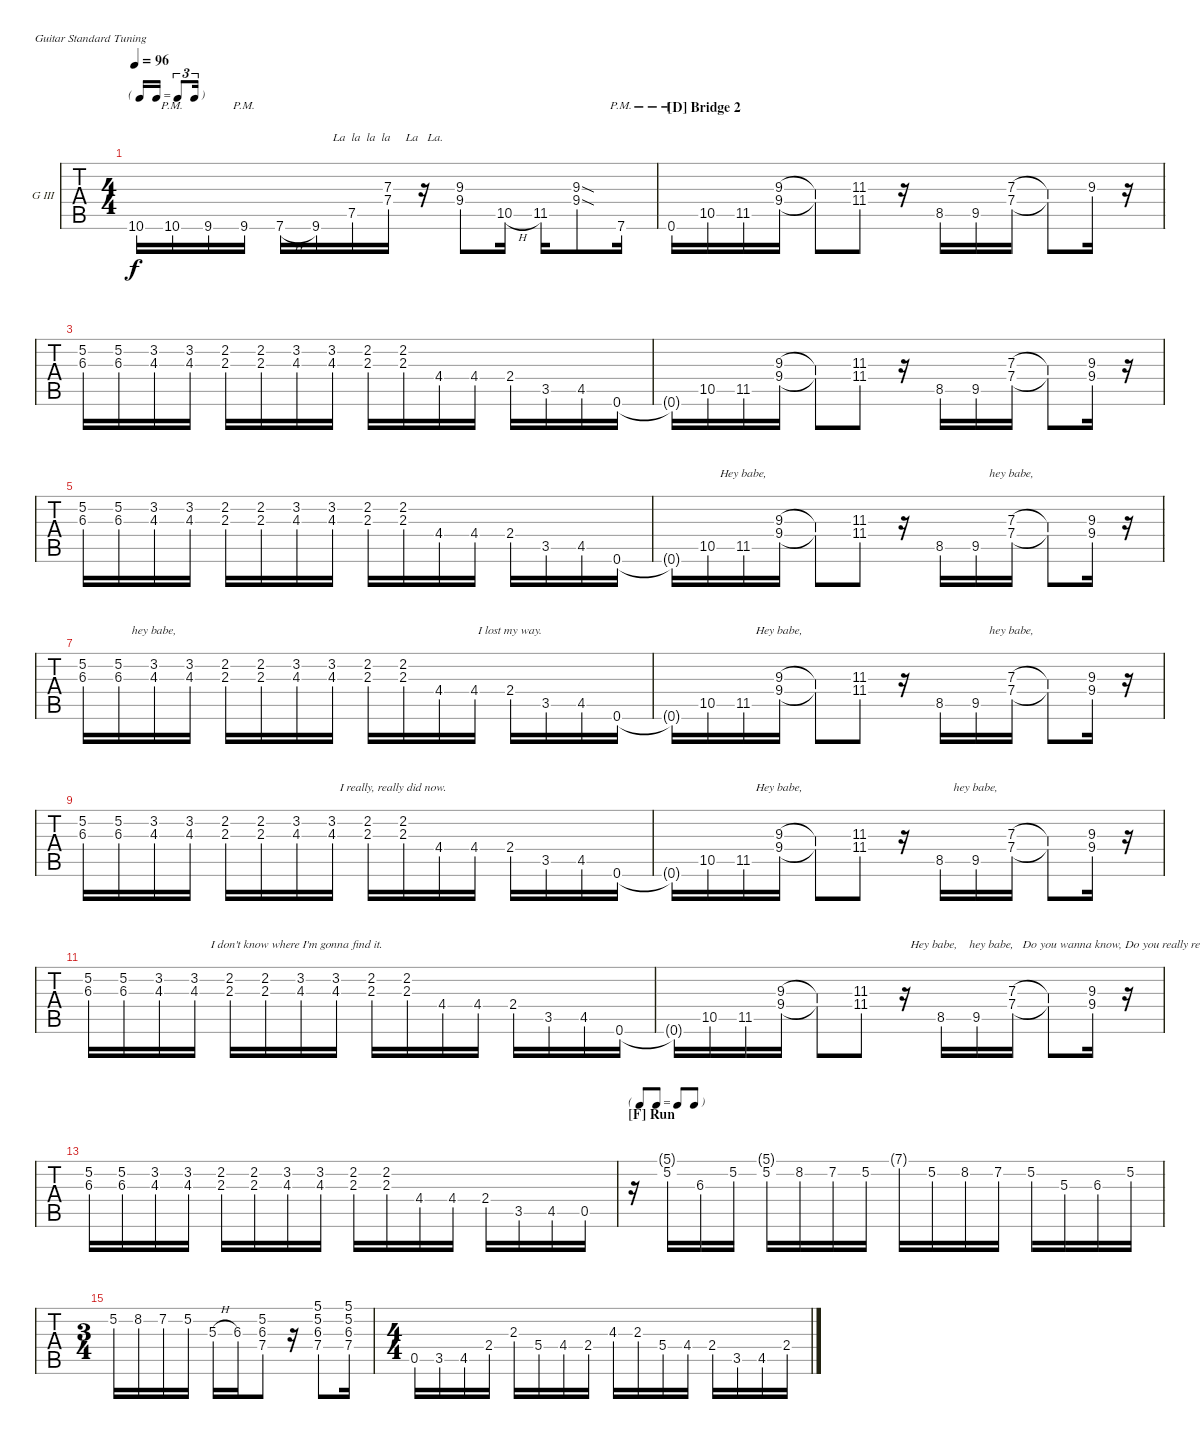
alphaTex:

\bracketExtendMode nobrackets
\firstSystemTrackNameOrientation horizontal
\otherSystemsTrackNameOrientation horizontal
\defaultBarNumberDisplay FirstOfSystem
\track ("Guitar III" "G III") {instrument overdrivenguitar}
\staff {tabs}
\tuning (E4 B3 G3 D3 A2 E2)
\ts (4 4)
\tf triplet16th
\tempo 96
\clef g2
\ks a
10.6.16{lyrics (0 "") lyrics (1 "") lyrics (2 "") lyrics (3 "") lyrics (4 "") dy f} 10.6{pm}.16{lyrics (0 "") lyrics (1 "") lyrics (2 "") lyrics (3 "") lyrics (4 "")} 9.6.16{lyrics (0 "") lyrics (1 "") lyrics (2 "") lyrics (3 "") lyrics (4 "")} 9.6{pm}.16{lyrics (0 "") lyrics (1 "") lyrics (2 "") lyrics (3 "") lyrics (4 "")} 7.6{h}.16{lyrics (0 "") lyrics (1 "") lyrics (2 "") lyrics (3 "") lyrics (4 "")} 9.6.16{lyrics (0 "") lyrics (1 "") lyrics (2 "") lyrics (3 "") lyrics (4 "")} 7.5.16{lyrics (0 "") lyrics (1 "") lyrics (2 "") lyrics (3 "") lyrics (4 "")} (7.3 7.4).16{lyrics (0 "") lyrics (1 "") lyrics (2 "") lyrics (3 "La  la  la  la     La   La.") lyrics (4 "")} r.16 (9.3{st} 9.4{st}).8{lyrics (0 "") lyrics (1 "") lyrics (2 "") lyrics (3 "") lyrics (4 "")} 10.5{h}.16{lyrics (0 "") lyrics (1 "") lyrics (2 "") lyrics (3 "") lyrics (4 "")} 11.5.16{lyrics (0 "") lyrics (1 "") lyrics (2 "") lyrics (3 "") lyrics (4 "")} (9.3{sod} 9.4{sod}).8{lyrics (0 "") lyrics (1 "") lyrics (2 "") lyrics (3 "") lyrics (4 "")} 7.6{pm}.16{lyrics (0 "") lyrics (1 "") lyrics (2 "") lyrics (3 "") lyrics (4 "")} |
\section ("D" "Bridge 2")
0.6{pm}.16{lyrics (0 "") lyrics (1 "") lyrics (2 "") lyrics (3 "") lyrics (4 "")} 10.5.16{lyrics (0 "") lyrics (1 "") lyrics (2 "") lyrics (3 "") lyrics (4 "")} 11.5.16{lyrics (0 "") lyrics (1 "") lyrics (2 "") lyrics (3 "") lyrics (4 "")} (9.3 9.4).16{lyrics (0 "") lyrics (1 "") lyrics (2 "") lyrics (3 "") lyrics (4 "")} (9.3{t} 9.4{t}).8{lyrics (0 "") lyrics (1 "") lyrics (2 "") lyrics (3 "") lyrics (4 "")} (11.3{st} 11.4{st}).8{lyrics (0 "") lyrics (1 "") lyrics (2 "") lyrics (3 "") lyrics (4 "")} r.16 8.5.16{lyrics (0 "") lyrics (1 "") lyrics (2 "") lyrics (3 "") lyrics (4 "")} 9.5.16{lyrics (0 "") lyrics (1 "") lyrics (2 "") lyrics (3 "") lyrics (4 "")} (7.3 7.4).16{lyrics (0 "") lyrics (1 "") lyrics (2 "") lyrics (3 "") lyrics (4 "")} (7.3{t} 7.4{t}).8{lyrics (0 "") lyrics (1 "") lyrics (2 "") lyrics (3 "") lyrics (4 "")} 9.3.16{lyrics (0 "") lyrics (1 "") lyrics (2 "") lyrics (3 "") lyrics (4 "")} r.16 |
(5.2 6.3).16{lyrics (0 "") lyrics (1 "") lyrics (2 "") lyrics (3 "") lyrics (4 "")} (5.2 6.3).16{lyrics (0 "") lyrics (1 "") lyrics (2 "") lyrics (3 "") lyrics (4 "")} (3.2 4.3).16{lyrics (0 "") lyrics (1 "") lyrics (2 "") lyrics (3 "") lyrics (4 "")} (3.2 4.3).16{lyrics (0 "") lyrics (1 "") lyrics (2 "") lyrics (3 "") lyrics (4 "")} (2.2 2.3).16{lyrics (0 "") lyrics (1 "") lyrics (2 "") lyrics (3 "") lyrics (4 "")} (2.2 2.3).16{lyrics (0 "") lyrics (1 "") lyrics (2 "") lyrics (3 "") lyrics (4 "")} (3.2 4.3).16{lyrics (0 "") lyrics (1 "") lyrics (2 "") lyrics (3 "") lyrics (4 "")} (3.2 4.3).16{lyrics (0 "") lyrics (1 "") lyrics (2 "") lyrics (3 "") lyrics (4 "")} (2.2 2.3).16{lyrics (0 "") lyrics (1 "") lyrics (2 "") lyrics (3 "") lyrics (4 "")} (2.2 2.3).16{lyrics (0 "") lyrics (1 "") lyrics (2 "") lyrics (3 "") lyrics (4 "")} 4.4.16{lyrics (0 "") lyrics (1 "") lyrics (2 "") lyrics (3 "") lyrics (4 "")} 4.4.16{lyrics (0 "") lyrics (1 "") lyrics (2 "") lyrics (3 "") lyrics (4 "")} 2.4.16{lyrics (0 "") lyrics (1 "") lyrics (2 "") lyrics (3 "") lyrics (4 "")} 3.5.16{lyrics (0 "") lyrics (1 "") lyrics (2 "") lyrics (3 "") lyrics (4 "")} 4.5.16{lyrics (0 "") lyrics (1 "") lyrics (2 "") lyrics (3 "") lyrics (4 "")} 0.6.16{lyrics (0 "") lyrics (1 "") lyrics (2 "") lyrics (3 "") lyrics (4 "")} |
0.6{t}.16{lyrics (0 "") lyrics (1 "") lyrics (2 "") lyrics (3 "") lyrics (4 "")} 10.5.16{lyrics (0 "") lyrics (1 "") lyrics (2 "") lyrics (3 "") lyrics (4 "")} 11.5.16{lyrics (0 "") lyrics (1 "") lyrics (2 "") lyrics (3 "") lyrics (4 "")} (9.3 9.4).16{lyrics (0 "") lyrics (1 "") lyrics (2 "") lyrics (3 "") lyrics (4 "")} (9.3{t} 9.4{t}).8{lyrics (0 "") lyrics (1 "") lyrics (2 "") lyrics (3 "") lyrics (4 "")} (11.3{st} 11.4{st}).8{lyrics (0 "") lyrics (1 "") lyrics (2 "") lyrics (3 "") lyrics (4 "")} r.16 8.5.16{lyrics (0 "") lyrics (1 "") lyrics (2 "") lyrics (3 "") lyrics (4 "")} 9.5.16{lyrics (0 "") lyrics (1 "") lyrics (2 "") lyrics (3 "") lyrics (4 "")} (7.3 7.4).16{lyrics (0 "") lyrics (1 "") lyrics (2 "") lyrics (3 "") lyrics (4 "")} (7.3{t} 7.4{t}).8{lyrics (0 "") lyrics (1 "") lyrics (2 "") lyrics (3 "") lyrics (4 "")} (9.3 9.4).16{lyrics (0 "") lyrics (1 "") lyrics (2 "") lyrics (3 "") lyrics (4 "")} r.16 |
(5.2 6.3).16{lyrics (0 "") lyrics (1 "") lyrics (2 "") lyrics (3 "") lyrics (4 "")} (5.2 6.3).16{lyrics (0 "") lyrics (1 "") lyrics (2 "") lyrics (3 "") lyrics (4 "")} (3.2 4.3).16{lyrics (0 "") lyrics (1 "") lyrics (2 "") lyrics (3 "") lyrics (4 "")} (3.2 4.3).16{lyrics (0 "") lyrics (1 "") lyrics (2 "") lyrics (3 "") lyrics (4 "")} (2.2 2.3).16{lyrics (0 "") lyrics (1 "") lyrics (2 "") lyrics (3 "") lyrics (4 "")} (2.2 2.3).16{lyrics (0 "") lyrics (1 "") lyrics (2 "") lyrics (3 "") lyrics (4 "")} (3.2 4.3).16{lyrics (0 "") lyrics (1 "") lyrics (2 "") lyrics (3 "") lyrics (4 "")} (3.2 4.3).16{lyrics (0 "") lyrics (1 "") lyrics (2 "") lyrics (3 "") lyrics (4 "")} (2.2 2.3).16{lyrics (0 "") lyrics (1 "") lyrics (2 "") lyrics (3 "") lyrics (4 "")} (2.2 2.3).16{lyrics (0 "") lyrics (1 "") lyrics (2 "") lyrics (3 "") lyrics (4 "")} 4.4.16{lyrics (0 "") lyrics (1 "") lyrics (2 "") lyrics (3 "") lyrics (4 "")} 4.4.16{lyrics (0 "") lyrics (1 "") lyrics (2 "") lyrics (3 "") lyrics (4 "")} 2.4.16{lyrics (0 "") lyrics (1 "") lyrics (2 "") lyrics (3 "") lyrics (4 "")} 3.5.16{lyrics (0 "") lyrics (1 "") lyrics (2 "") lyrics (3 "") lyrics (4 "")} 4.5.16{lyrics (0 "") lyrics (1 "") lyrics (2 "") lyrics (3 "") lyrics (4 "")} 0.6.16{lyrics (0 "") lyrics (1 "") lyrics (2 "") lyrics (3 "") lyrics (4 "")} |
0.6{t}.16{lyrics (0 "") lyrics (1 "") lyrics (2 "") lyrics (3 "") lyrics (4 "")} 10.5.16{lyrics (0 "") lyrics (1 "") lyrics (2 "") lyrics (3 "") lyrics (4 "")} 11.5.16{lyrics (0 "") lyrics (1 "") lyrics (2 "") lyrics (3 "") lyrics (4 "Hey babe,")} (9.3 9.4).16{lyrics (0 "") lyrics (1 "") lyrics (2 "") lyrics (3 "") lyrics (4 "")} (9.3{t} 9.4{t}).8{lyrics (0 "") lyrics (1 "") lyrics (2 "") lyrics (3 "") lyrics (4 "")} (11.3{st} 11.4{st}).8{lyrics (0 "") lyrics (1 "") lyrics (2 "") lyrics (3 "") lyrics (4 "")} r.16 8.5.16{lyrics (0 "") lyrics (1 "") lyrics (2 "") lyrics (3 "") lyrics (4 "")} 9.5.16{lyrics (0 "") lyrics (1 "") lyrics (2 "") lyrics (3 "") lyrics (4 "")} (7.3 7.4).16{lyrics (0 "") lyrics (1 "") lyrics (2 "") lyrics (3 "") lyrics (4 "hey babe,")} (7.3{t} 7.4{t}).8{lyrics (0 "") lyrics (1 "") lyrics (2 "") lyrics (3 "") lyrics (4 "")} (9.3 9.4).16{lyrics (0 "") lyrics (1 "") lyrics (2 "") lyrics (3 "") lyrics (4 "")} r.16 |
(5.2 6.3).16{lyrics (0 "") lyrics (1 "") lyrics (2 "") lyrics (3 "") lyrics (4 "")} (5.2 6.3).16{lyrics (0 "") lyrics (1 "") lyrics (2 "") lyrics (3 "") lyrics (4 "")} (3.2 4.3).16{lyrics (0 "") lyrics (1 "") lyrics (2 "") lyrics (3 "") lyrics (4 "hey babe,")} (3.2 4.3).16{lyrics (0 "") lyrics (1 "") lyrics (2 "") lyrics (3 "") lyrics (4 "")} (2.2 2.3).16{lyrics (0 "") lyrics (1 "") lyrics (2 "") lyrics (3 "") lyrics (4 "")} (2.2 2.3).16{lyrics (0 "") lyrics (1 "") lyrics (2 "") lyrics (3 "") lyrics (4 "")} (3.2 4.3).16{lyrics (0 "") lyrics (1 "") lyrics (2 "") lyrics (3 "") lyrics (4 "")} (3.2 4.3).16{lyrics (0 "") lyrics (1 "") lyrics (2 "") lyrics (3 "") lyrics (4 "")} (2.2 2.3).16{lyrics (0 "") lyrics (1 "") lyrics (2 "") lyrics (3 "") lyrics (4 "")} (2.2 2.3).16{lyrics (0 "") lyrics (1 "") lyrics (2 "") lyrics (3 "") lyrics (4 "")} 4.4.16{lyrics (0 "") lyrics (1 "") lyrics (2 "") lyrics (3 "") lyrics (4 "")} 4.4.16{lyrics (0 "") lyrics (1 "") lyrics (2 "") lyrics (3 "") lyrics (4 "")} 2.4.16{lyrics (0 "") lyrics (1 "") lyrics (2 "") lyrics (3 "") lyrics (4 "I lost my way.")} 3.5.16{lyrics (0 "") lyrics (1 "") lyrics (2 "") lyrics (3 "") lyrics (4 "")} 4.5.16{lyrics (0 "") lyrics (1 "") lyrics (2 "") lyrics (3 "") lyrics (4 "")} 0.6.16{lyrics (0 "") lyrics (1 "") lyrics (2 "") lyrics (3 "") lyrics (4 "")} |
0.6{t}.16{lyrics (0 "") lyrics (1 "") lyrics (2 "") lyrics (3 "") lyrics (4 "")} 10.5.16{lyrics (0 "") lyrics (1 "") lyrics (2 "") lyrics (3 "") lyrics (4 "")} 11.5.16{lyrics (0 "") lyrics (1 "") lyrics (2 "") lyrics (3 "") lyrics (4 "")} (9.3 9.4).16{lyrics (0 "") lyrics (1 "") lyrics (2 "") lyrics (3 "") lyrics (4 "Hey babe,")} (9.3{t} 9.4{t}).8{lyrics (0 "") lyrics (1 "") lyrics (2 "") lyrics (3 "") lyrics (4 "")} (11.3{st} 11.4{st}).8{lyrics (0 "") lyrics (1 "") lyrics (2 "") lyrics (3 "") lyrics (4 "")} r.16 8.5.16{lyrics (0 "") lyrics (1 "") lyrics (2 "") lyrics (3 "") lyrics (4 "")} 9.5.16{lyrics (0 "") lyrics (1 "") lyrics (2 "") lyrics (3 "") lyrics (4 "")} (7.3 7.4).16{lyrics (0 "") lyrics (1 "") lyrics (2 "") lyrics (3 "") lyrics (4 "hey babe,")} (7.3{t} 7.4{t}).8{lyrics (0 "") lyrics (1 "") lyrics (2 "") lyrics (3 "") lyrics (4 "")} (9.3 9.4).16{lyrics (0 "") lyrics (1 "") lyrics (2 "") lyrics (3 "") lyrics (4 "")} r.16 |
(5.2 6.3).16{lyrics (0 "") lyrics (1 "") lyrics (2 "") lyrics (3 "") lyrics (4 "")} (5.2 6.3).16{lyrics (0 "") lyrics (1 "") lyrics (2 "") lyrics (3 "") lyrics (4 "")} (3.2 4.3).16{lyrics (0 "") lyrics (1 "") lyrics (2 "") lyrics (3 "") lyrics (4 "")} (3.2 4.3).16{lyrics (0 "") lyrics (1 "") lyrics (2 "") lyrics (3 "") lyrics (4 "")} (2.2 2.3).16{lyrics (0 "") lyrics (1 "") lyrics (2 "") lyrics (3 "") lyrics (4 "")} (2.2 2.3).16{lyrics (0 "") lyrics (1 "") lyrics (2 "") lyrics (3 "") lyrics (4 "")} (3.2 4.3).16{lyrics (0 "") lyrics (1 "") lyrics (2 "") lyrics (3 "") lyrics (4 "")} (3.2 4.3).16{lyrics (0 "") lyrics (1 "") lyrics (2 "") lyrics (3 "") lyrics (4 "")} (2.2 2.3).16{lyrics (0 "") lyrics (1 "") lyrics (2 "") lyrics (3 "") lyrics (4 "                 I really, really did now.")} (2.2 2.3).16{lyrics (0 "") lyrics (1 "") lyrics (2 "") lyrics (3 "") lyrics (4 "")} 4.4.16{lyrics (0 "") lyrics (1 "") lyrics (2 "") lyrics (3 "") lyrics (4 "")} 4.4.16{lyrics (0 "") lyrics (1 "") lyrics (2 "") lyrics (3 "") lyrics (4 "")} 2.4.16{lyrics (0 "") lyrics (1 "") lyrics (2 "") lyrics (3 "") lyrics (4 "")} 3.5.16{lyrics (0 "") lyrics (1 "") lyrics (2 "") lyrics (3 "") lyrics (4 "")} 4.5.16{lyrics (0 "") lyrics (1 "") lyrics (2 "") lyrics (3 "") lyrics (4 "")} 0.6.16{lyrics (0 "") lyrics (1 "") lyrics (2 "") lyrics (3 "") lyrics (4 "")} |
0.6{t}.16{lyrics (0 "") lyrics (1 "") lyrics (2 "") lyrics (3 "") lyrics (4 "")} 10.5.16{lyrics (0 "") lyrics (1 "") lyrics (2 "") lyrics (3 "") lyrics (4 "")} 11.5.16{lyrics (0 "") lyrics (1 "") lyrics (2 "") lyrics (3 "") lyrics (4 "")} (9.3 9.4).16{lyrics (0 "") lyrics (1 "") lyrics (2 "") lyrics (3 "") lyrics (4 "Hey babe,")} (9.3{t} 9.4{t}).8{lyrics (0 "") lyrics (1 "") lyrics (2 "") lyrics (3 "") lyrics (4 "")} (11.3{st} 11.4{st}).8{lyrics (0 "") lyrics (1 "") lyrics (2 "") lyrics (3 "") lyrics (4 "")} r.16 8.5.16{lyrics (0 "") lyrics (1 "") lyrics (2 "") lyrics (3 "") lyrics (4 "")} 9.5.16{lyrics (0 "") lyrics (1 "") lyrics (2 "") lyrics (3 "") lyrics (4 "hey babe,")} (7.3 7.4).16{lyrics (0 "") lyrics (1 "") lyrics (2 "") lyrics (3 "") lyrics (4 "")} (7.3{t} 7.4{t}).8{lyrics (0 "") lyrics (1 "") lyrics (2 "") lyrics (3 "") lyrics (4 "")} (9.3 9.4).16{lyrics (0 "") lyrics (1 "") lyrics (2 "") lyrics (3 "") lyrics (4 "")} r.16 |
(5.2 6.3).16{lyrics (0 "") lyrics (1 "") lyrics (2 "") lyrics (3 "") lyrics (4 "")} (5.2 6.3).16{lyrics (0 "") lyrics (1 "") lyrics (2 "") lyrics (3 "") lyrics (4 "")} (3.2 4.3).16{lyrics (0 "") lyrics (1 "") lyrics (2 "") lyrics (3 "") lyrics (4 "")} (3.2 4.3).16{lyrics (0 "") lyrics (1 "") lyrics (2 "") lyrics (3 "") lyrics (4 "")} (2.2 2.3).16{lyrics (0 "") lyrics (1 "") lyrics (2 "") lyrics (3 "") lyrics (4 "")} (2.2 2.3).16{lyrics (0 "") lyrics (1 "") lyrics (2 "") lyrics (3 "") lyrics (4 "                     I don't know where I'm gonna find it.")} (3.2 4.3).16{lyrics (0 "") lyrics (1 "") lyrics (2 "") lyrics (3 "") lyrics (4 "")} (3.2 4.3).16{lyrics (0 "") lyrics (1 "") lyrics (2 "") lyrics (3 "") lyrics (4 "")} (2.2 2.3).16{lyrics (0 "") lyrics (1 "") lyrics (2 "") lyrics (3 "") lyrics (4 "")} (2.2 2.3).16{lyrics (0 "") lyrics (1 "") lyrics (2 "") lyrics (3 "") lyrics (4 "")} 4.4.16{lyrics (0 "") lyrics (1 "") lyrics (2 "") lyrics (3 "") lyrics (4 "")} 4.4.16{lyrics (0 "") lyrics (1 "") lyrics (2 "") lyrics (3 "") lyrics (4 "")} 2.4.16{lyrics (0 "") lyrics (1 "") lyrics (2 "") lyrics (3 "") lyrics (4 "")} 3.5.16{lyrics (0 "") lyrics (1 "") lyrics (2 "") lyrics (3 "") lyrics (4 "")} 4.5.16{lyrics (0 "") lyrics (1 "") lyrics (2 "") lyrics (3 "") lyrics (4 "")} 0.6.16{lyrics (0 "") lyrics (1 "") lyrics (2 "") lyrics (3 "") lyrics (4 "")} |
0.6{t}.16{lyrics (0 "") lyrics (1 "") lyrics (2 "") lyrics (3 "") lyrics (4 "")} 10.5.16{lyrics (0 "") lyrics (1 "") lyrics (2 "") lyrics (3 "") lyrics (4 "")} 11.5.16{lyrics (0 "") lyrics (1 "") lyrics (2 "") lyrics (3 "") lyrics (4 "")} (9.3 9.4).16{lyrics (0 "") lyrics (1 "") lyrics (2 "") lyrics (3 "") lyrics (4 "")} (9.3{t} 9.4{t}).8{lyrics (0 "") lyrics (1 "") lyrics (2 "") lyrics (3 "") lyrics (4 "")} (11.3{st} 11.4{st}).8{lyrics (0 "") lyrics (1 "") lyrics (2 "") lyrics (3 "") lyrics (4 "")} r.16 8.5.16{lyrics (0 "") lyrics (1 "") lyrics (2 "") lyrics (3 "") lyrics (4 "")} 9.5.16{lyrics (0 "") lyrics (1 "") lyrics (2 "") lyrics (3 "") lyrics (4 "")} (7.3 7.4).16{lyrics (0 "") lyrics (1 "") lyrics (2 "") lyrics (3 "") lyrics (4 "")} (7.3{t} 7.4{t}).8{lyrics (0 "") lyrics (1 "") lyrics (2 "") lyrics (3 "") lyrics (4 "")} (9.3 9.4).16{lyrics (0 "") lyrics (1 "") lyrics (2 "") lyrics (3 "") lyrics (4 "                Hey babe,    hey babe,   Do you wanna know, Do you really really wanna help me yeah?")} r.16 |
(5.2 6.3).16{lyrics (0 "") lyrics (1 "") lyrics (2 "") lyrics (3 "") lyrics (4 "")} (5.2 6.3).16{lyrics (0 "") lyrics (1 "") lyrics (2 "") lyrics (3 "") lyrics (4 "")} (3.2 4.3).16{lyrics (0 "") lyrics (1 "") lyrics (2 "") lyrics (3 "") lyrics (4 "")} (3.2 4.3).16{lyrics (0 "") lyrics (1 "") lyrics (2 "") lyrics (3 "") lyrics (4 "")} (2.2 2.3).16{lyrics (0 "") lyrics (1 "") lyrics (2 "") lyrics (3 "") lyrics (4 "")} (2.2 2.3).16{lyrics (0 "") lyrics (1 "") lyrics (2 "") lyrics (3 "") lyrics (4 "")} (3.2 4.3).16{lyrics (0 "") lyrics (1 "") lyrics (2 "") lyrics (3 "") lyrics (4 "")} (3.2 4.3).16{lyrics (0 "") lyrics (1 "") lyrics (2 "") lyrics (3 "") lyrics (4 "")} (2.2 2.3).16{lyrics (0 "") lyrics (1 "") lyrics (2 "") lyrics (3 "") lyrics (4 "")} (2.2 2.3).16{lyrics (0 "") lyrics (1 "") lyrics (2 "") lyrics (3 "") lyrics (4 "")} 4.4.16{lyrics (0 "") lyrics (1 "") lyrics (2 "") lyrics (3 "") lyrics (4 "")} 4.4.16{lyrics (0 "") lyrics (1 "") lyrics (2 "") lyrics (3 "") lyrics (4 "")} 2.4.16{lyrics (0 "") lyrics (1 "") lyrics (2 "") lyrics (3 "") lyrics (4 "")} 3.5.16{lyrics (0 "") lyrics (1 "") lyrics (2 "") lyrics (3 "") lyrics (4 "")} 4.5.16{lyrics (0 "") lyrics (1 "") lyrics (2 "") lyrics (3 "") lyrics (4 "")} 0.5.16{lyrics (0 "") lyrics (1 "") lyrics (2 "") lyrics (3 "") lyrics (4 "")} |
\tf none
\section ("F" "Run")
r.16 (5.1{g} 5.2).16{lyrics (0 "") lyrics (1 "") lyrics (2 "") lyrics (3 "") lyrics (4 "")} 6.3.16{lyrics (0 "") lyrics (1 "") lyrics (2 "") lyrics (3 "") lyrics (4 "")} 5.2.16{lyrics (0 "") lyrics (1 "") lyrics (2 "") lyrics (3 "") lyrics (4 "")} (5.1{g} 5.2).16{lyrics (0 "") lyrics (1 "") lyrics (2 "") lyrics (3 "") lyrics (4 "")} 8.2.16{lyrics (0 "") lyrics (1 "") lyrics (2 "") lyrics (3 "") lyrics (4 "")} 7.2.16{lyrics (0 "") lyrics (1 "") lyrics (2 "") lyrics (3 "") lyrics (4 "")} 5.2.16{lyrics (0 "") lyrics (1 "") lyrics (2 "") lyrics (3 "") lyrics (4 "")} 7.1{g}.16{lyrics (0 "") lyrics (1 "") lyrics (2 "") lyrics (3 "") lyrics (4 "")} 5.2.16{lyrics (0 "") lyrics (1 "") lyrics (2 "") lyrics (3 "") lyrics (4 "")} 8.2.16{lyrics (0 "") lyrics (1 "") lyrics (2 "") lyrics (3 "") lyrics (4 "")} 7.2.16{lyrics (0 "") lyrics (1 "") lyrics (2 "") lyrics (3 "") lyrics (4 "")} 5.2.16{lyrics (0 "") lyrics (1 "") lyrics (2 "") lyrics (3 "") lyrics (4 "")} 5.3.16{lyrics (0 "") lyrics (1 "") lyrics (2 "") lyrics (3 "") lyrics (4 "")} 6.3.16{lyrics (0 "") lyrics (1 "") lyrics (2 "") lyrics (3 "") lyrics (4 "")} 5.2.16{lyrics (0 "") lyrics (1 "") lyrics (2 "") lyrics (3 "") lyrics (4 "")} |
\ts (3 4)
5.2.16{lyrics (0 "") lyrics (1 "") lyrics (2 "") lyrics (3 "") lyrics (4 "")} 8.2.16{lyrics (0 "") lyrics (1 "") lyrics (2 "") lyrics (3 "") lyrics (4 "")} 7.2.16{lyrics (0 "") lyrics (1 "") lyrics (2 "") lyrics (3 "") lyrics (4 "")} 5.2.16{lyrics (0 "") lyrics (1 "") lyrics (2 "") lyrics (3 "") lyrics (4 "")} 5.3{h}.16{lyrics (0 "") lyrics (1 "") lyrics (2 "") lyrics (3 "") lyrics (4 "")} 6.3.16{lyrics (0 "") lyrics (1 "") lyrics (2 "") lyrics (3 "") lyrics (4 "")} (5.2{st} 6.3{st} 7.4{st}).8{lyrics (0 "") lyrics (1 "") lyrics (2 "") lyrics (3 "") lyrics (4 "")} r.16 (5.1{st} 5.2{st} 6.3{st} 7.4{st}).8{lyrics (0 "") lyrics (1 "") lyrics (2 "") lyrics (3 "") lyrics (4 "")} (5.1 5.2 6.3 7.4).16{lyrics (0 "") lyrics (1 "") lyrics (2 "") lyrics (3 "") lyrics (4 "")} |
\ts (4 4)
0.5.16{lyrics (0 "") lyrics (1 "") lyrics (2 "") lyrics (3 "") lyrics (4 "")} 3.5.16{lyrics (0 "") lyrics (1 "") lyrics (2 "") lyrics (3 "") lyrics (4 "")} 4.5.16{lyrics (0 "") lyrics (1 "") lyrics (2 "") lyrics (3 "") lyrics (4 "")} 2.4.16{lyrics (0 "") lyrics (1 "") lyrics (2 "") lyrics (3 "") lyrics (4 "")} 2.3.16{lyrics (0 "") lyrics (1 "") lyrics (2 "") lyrics (3 "") lyrics (4 "")} 5.4.16{lyrics (0 "") lyrics (1 "") lyrics (2 "") lyrics (3 "") lyrics (4 "")} 4.4.16{lyrics (0 "") lyrics (1 "") lyrics (2 "") lyrics (3 "") lyrics (4 "")} 2.4.16{lyrics (0 "") lyrics (1 "") lyrics (2 "") lyrics (3 "") lyrics (4 "")} 4.3.16{lyrics (0 "") lyrics (1 "") lyrics (2 "") lyrics (3 "") lyrics (4 "")} 2.3.16{lyrics (0 "") lyrics (1 "") lyrics (2 "") lyrics (3 "") lyrics (4 "")} 5.4.16{lyrics (0 "") lyrics (1 "") lyrics (2 "") lyrics (3 "") lyrics (4 "")} 4.4.16{lyrics (0 "") lyrics (1 "") lyrics (2 "") lyrics (3 "") lyrics (4 "")} 2.4.16{lyrics (0 "") lyrics (1 "") lyrics (2 "") lyrics (3 "") lyrics (4 "")} 3.5.16{lyrics (0 "") lyrics (1 "") lyrics (2 "") lyrics (3 "") lyrics (4 "")} 4.5.16{lyrics (0 "") lyrics (1 "") lyrics (2 "") lyrics (3 "") lyrics (4 "")} 2.4.16{lyrics (0 "") lyrics (1 "") lyrics (2 "") lyrics (3 "") lyrics (4 "")}
